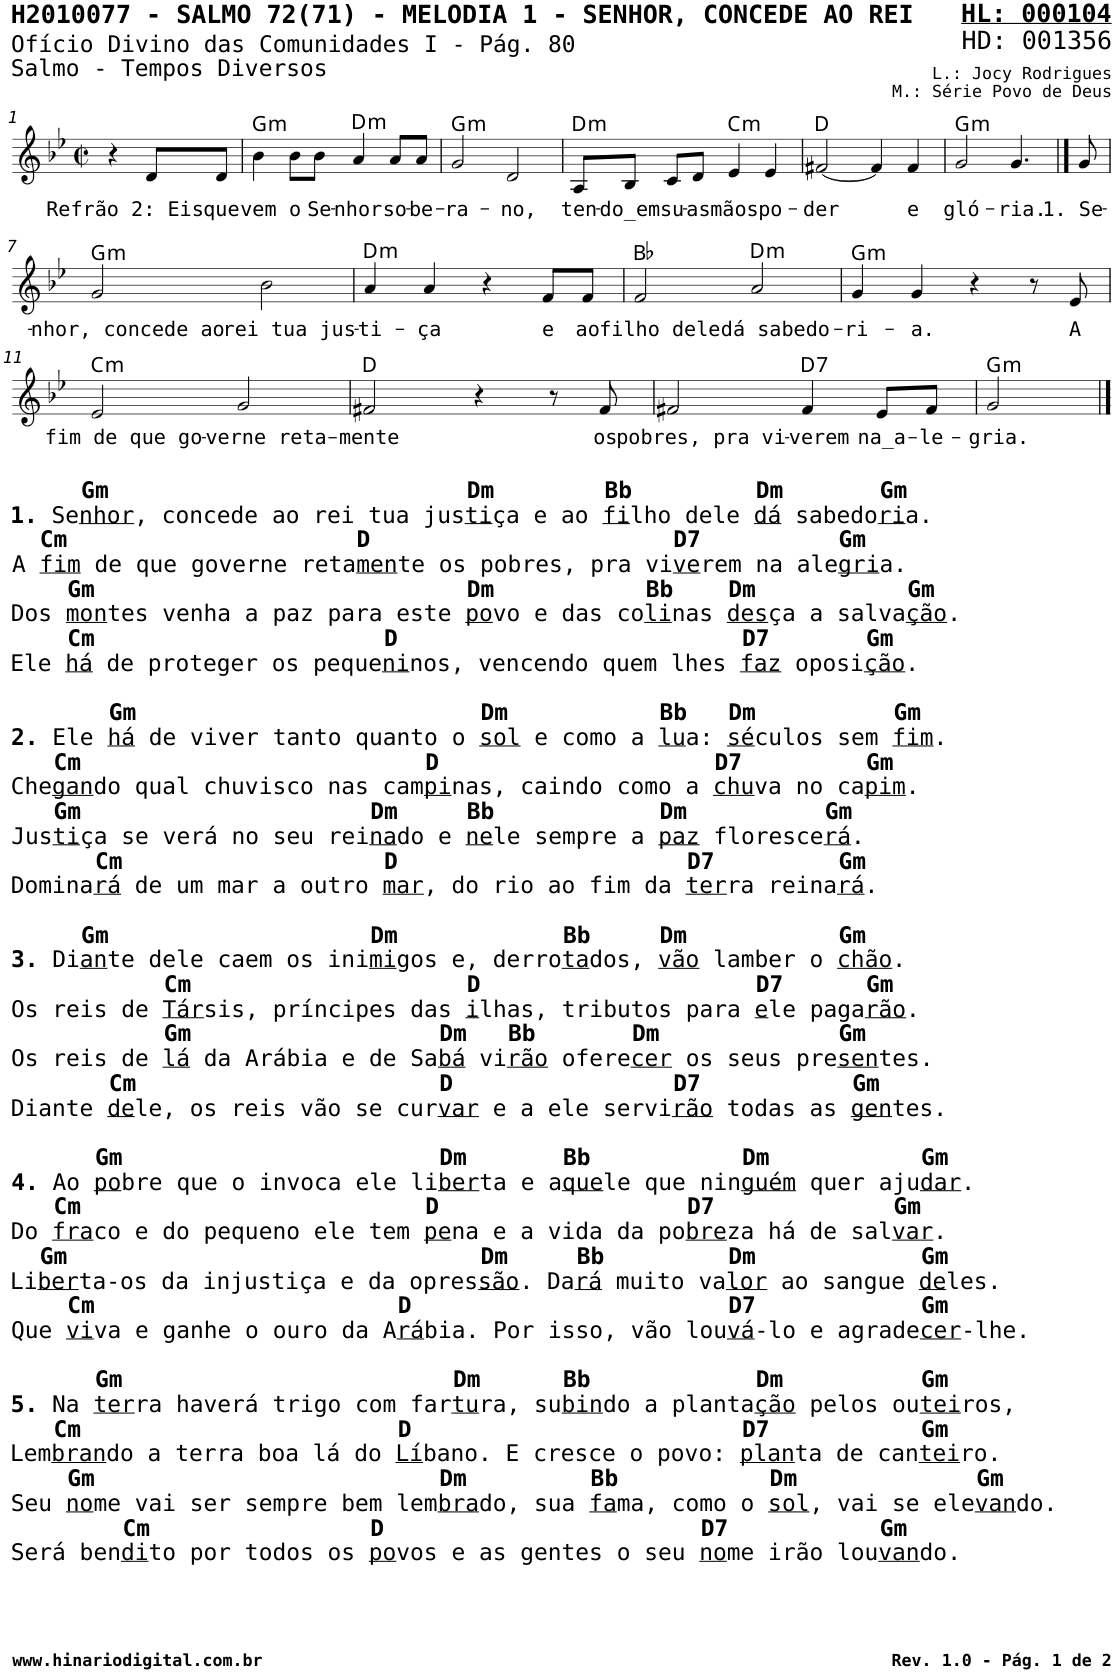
**kern	**text	**harte
*part1	*part1	*part1
*staff1	*staff1	*
*I"Voz	*	*
*I'V	*	*
*stria5	*	*
*clefG2	*	*
*k[b-e-]	*	*
*M2/2	*	*
*met(c|)	*	*
=1	=1	=1
4r	.	.
!	!LO:LY:b	!
8d/L	Refrão 2: Eis	.
!	!LO:LY:b	!
8d/J	que	.
=2	=2	=2
!	!LO:LY:b	!LO:H:kt=m
4b-\	vem	G:min
!	!LO:LY:b	!
8b-\L	o	.
!	!LO:LY:b	!
8b-\J	Se-	.
!	!LO:LY:b	!LO:H:kt=m
4a/	-nhor	D:min
!	!LO:LY:b	!
8a/L	so-	.
!	!LO:LY:b	!
8a/J	-be-	.
=3	=3	=3
!	!LO:LY:b	!LO:H:kt=m
2g/	-ra-	G:min
!	!LO:LY:b	!
2d/	-no,	.
=4	=4	=4
!	!LO:LY:b	!LO:H:kt=m
8A/L	ten-	D:min
!	!LO:LY:b	!
8B-/J	-do_em	.
!	!LO:LY:b	!
8c/L	su-	.
!	!LO:LY:b	!
8d/J	-as	.
!	!LO:LY:b	!LO:H:kt=m
4e-/	mãos	C:min
!	!LO:LY:b	!
4e-/	po-	.
=5	=5	=5
!	!LO:LY:b	!
[2f#X/	-der	D:maj
4f#/]	.	.
!	!LO:LY:b	!
4f#/	e	.
=6	=6	=6
!	!LO:LY:b	!LO:H:kt=m
2g/	gló-	G:min
!	!LO:LY:b	!
4.g/	-ria.	.
!	!LO:LY:b	!
8g/	1. Se-	.
!!LO:LB:g=z
=7	=7	=7
!	!LO:LY:b	!LO:H:kt=m
2g/	-nhor, concede ao	G:min
!	!LO:LY:b	!
2b-\	rei tua jus-	.
=8	=8	=8
!	!LO:LY:b	!LO:H:kt=m
4a/	-ti-	D:min
!	!LO:LY:b	!
4a/	-ça	.
4r	.	.
!	!LO:LY:b	!
8f/L	e	.
!	!LO:LY:b	!
8f/J	ao	.
=9	=9	=9
!	!LO:LY:b	!
2f/	filho dele	Bb:maj
!	!LO:LY:b	!LO:H:kt=m
2a/	dá sabedo-	D:min
=10	=10	=10
!	!LO:LY:b	!LO:H:kt=m
4g/	-ri-	G:min
!	!LO:LY:b	!
4g/	-a.	.
4r	.	.
8r	.	.
!	!LO:LY:b	!
8e-/	A	.
!!LO:LB:g=z
=11	=11	=11
!LO:TX:b:B:t=Gm                          Dm        Bb         Dm       Gm	!	!
!LO:TX:b:t=1.	!	!
!LO:TX:b:t=Se	!	!
!LO:TX:b:t=nhor	!	!
!LO:TX:b:t=, concede ao rei tua jus	!	!
!LO:TX:b:t=ti	!	!
!LO:TX:b:t=ça e ao	!	!
!LO:TX:b:t=fi	!	!
!LO:TX:b:t=lho dele	!	!
!LO:TX:b:t=dá	!	!
!LO:TX:b:t=sabedo	!	!
!LO:TX:b:t=ri	!	!
!LO:TX:b:t=a.	!	!
!LO:TX:b:B:t=Cm                     D                      D7          Gm	!	!
!LO:TX:b:t=A	!	!
!LO:TX:b:t=fim	!	!
!LO:TX:b:t=de que governe reta	!	!
!LO:TX:b:t=men	!	!
!LO:TX:b:t=te os pobres, pra vi	!	!
!LO:TX:b:t=ve	!	!
!LO:TX:b:t=rem na ale	!	!
!LO:TX:b:t=gri	!	!
!LO:TX:b:t=a.	!	!
!LO:TX:b:B:t=Gm                           Dm           Bb    Dm           Gm	!	!
!LO:TX:b:t=Dos	!	!
!LO:TX:b:t=mon	!	!
!LO:TX:b:t=tes venha a paz para este	!	!
!LO:TX:b:t=po	!	!
!LO:TX:b:t=vo e das co	!	!
!LO:TX:b:t=li	!	!
!LO:TX:b:t=nas	!	!
!LO:TX:b:t=des	!	!
!LO:TX:b:t=ça a salva	!	!
!LO:TX:b:t=ção	!	!
!LO:TX:b:t=.	!	!
!LO:TX:b:B:t=Cm                     D                         D7       Gm	!	!
!LO:TX:b:t=Ele	!	!
!LO:TX:b:t=há	!	!
!LO:TX:b:t=de proteger os peque	!	!
!LO:TX:b:t=ni	!	!
!LO:TX:b:t=nos, vencendo quem lhes	!	!
!LO:TX:b:t=faz	!	!
!LO:TX:b:t=oposi	!	!
!LO:TX:b:t=ção	!	!
!LO:TX:b:t=.	!	!
!LO:TX:b:B:t=Gm                         Dm           Bb   Dm          Gm	!	!
!LO:TX:b:t=2.	!	!
!LO:TX:b:t=Ele	!	!
!LO:TX:b:t=há	!	!
!LO:TX:b:t=de viver tanto quanto o	!	!
!LO:TX:b:t=sol	!	!
!LO:TX:b:t=e como a	!	!
!LO:TX:b:t=lu	!	!
!LO:TX:b:t=a&colon;	!	!
!LO:TX:b:t=sé	!	!
!LO:TX:b:t=culos sem	!	!
!LO:TX:b:t=fim	!	!
!LO:TX:b:t=.	!	!
!LO:TX:b:B:t=Cm                         D                    D7         Gm	!	!
!LO:TX:b:t=Che	!	!
!LO:TX:b:t=gan	!	!
!LO:TX:b:t=do qual chuvisco nas cam	!	!
!LO:TX:b:t=pi	!	!
!LO:TX:b:t=nas, caindo como a	!	!
!LO:TX:b:t=chu	!	!
!LO:TX:b:t=va no ca	!	!
!LO:TX:b:t=pim	!	!
!LO:TX:b:t=.	!	!
!LO:TX:b:B:t=Gm                     Dm     Bb            Dm          Gm	!	!
!LO:TX:b:t=Jus	!	!
!LO:TX:b:t=ti	!	!
!LO:TX:b:t=ça se verá no seu rei	!	!
!LO:TX:b:t=na	!	!
!LO:TX:b:t=do e	!	!
!LO:TX:b:t=ne	!	!
!LO:TX:b:t=le sempre a	!	!
!LO:TX:b:t=paz	!	!
!LO:TX:b:t=floresce	!	!
!LO:TX:b:t=rá	!	!
!LO:TX:b:t=.	!	!
!LO:TX:b:B:t=Cm                   D                     D7         Gm	!	!
!LO:TX:b:t=Domina	!	!
!LO:TX:b:t=rá	!	!
!LO:TX:b:t=de um mar a outro	!	!
!LO:TX:b:t=mar	!	!
!LO:TX:b:t=, do rio ao fim da	!	!
!LO:TX:b:t=ter	!	!
!LO:TX:b:t=ra reina	!	!
!LO:TX:b:t=rá	!	!
!LO:TX:b:t=.	!	!
!LO:TX:b:B:t=Gm                   Dm            Bb     Dm           Gm	!	!
!LO:TX:b:t=3.	!	!
!LO:TX:b:t=Di	!	!
!LO:TX:b:t=an	!	!
!LO:TX:b:t=te dele caem os ini	!	!
!LO:TX:b:t=mi	!	!
!LO:TX:b:t=gos e, derro	!	!
!LO:TX:b:t=ta	!	!
!LO:TX:b:t=dos,	!	!
!LO:TX:b:t=vão	!	!
!LO:TX:b:t=lamber o	!	!
!LO:TX:b:t=chão	!	!
!LO:TX:b:t=.	!	!
!LO:TX:b:B:t=Cm                    D                    D7      Gm	!	!
!LO:TX:b:t=Os reis de	!	!
!LO:TX:b:t=Tár	!	!
!LO:TX:b:t=sis, príncipes das	!	!
!LO:TX:b:t=i	!	!
!LO:TX:b:t=lhas, tributos para	!	!
!LO:TX:b:t=e	!	!
!LO:TX:b:t=le paga	!	!
!LO:TX:b:t=rão	!	!
!LO:TX:b:t=.	!	!
!LO:TX:b:B:t=Gm                  Dm   Bb       Dm             Gm	!	!
!LO:TX:b:t=Os reis de	!	!
!LO:TX:b:t=lá	!	!
!LO:TX:b:t=da Arábia e de Sa	!	!
!LO:TX:b:t=bá	!	!
!LO:TX:b:t=vi	!	!
!LO:TX:b:t=rão	!	!
!LO:TX:b:t=ofere	!	!
!LO:TX:b:t=cer	!	!
!LO:TX:b:t=os seus pre	!	!
!LO:TX:b:t=sen	!	!
!LO:TX:b:t=tes.	!	!
!LO:TX:b:B:t=Cm                      D                D7           Gm	!	!
!LO:TX:b:t=Diante	!	!
!LO:TX:b:t=de	!	!
!LO:TX:b:t=le, os reis vão se cur	!	!
!LO:TX:b:t=var	!	!
!LO:TX:b:t=e a ele servi	!	!
!LO:TX:b:t=rão	!	!
!LO:TX:b:t=todas as	!	!
!LO:TX:b:t=gen	!	!
!LO:TX:b:t=tes.	!	!
!LO:TX:b:B:t=Gm                       Dm       Bb           Dm           Gm	!	!
!LO:TX:b:t=4.	!	!
!LO:TX:b:t=Ao	!	!
!LO:TX:b:t=po	!	!
!LO:TX:b:t=bre que o invoca ele li	!	!
!LO:TX:b:t=ber	!	!
!LO:TX:b:t=ta e a	!	!
!LO:TX:b:t=que	!	!
!LO:TX:b:t=le que nin	!	!
!LO:TX:b:t=guém	!	!
!LO:TX:b:t=quer aju	!	!
!LO:TX:b:t=dar	!	!
!LO:TX:b:t=.	!	!
!LO:TX:b:B:t=Cm                         D                  D7             Gm	!	!
!LO:TX:b:t=Do	!	!
!LO:TX:b:t=fra	!	!
!LO:TX:b:t=co e do pequeno ele tem	!	!
!LO:TX:b:t=pe	!	!
!LO:TX:b:t=na e a vida da po	!	!
!LO:TX:b:t=bre	!	!
!LO:TX:b:t=za há de sal	!	!
!LO:TX:b:t=var	!	!
!LO:TX:b:t=.	!	!
!LO:TX:b:B:t=Gm                              Dm     Bb         Dm            Gm	!	!
!LO:TX:b:t=Li	!	!
!LO:TX:b:t=ber	!	!
!LO:TX:b:t=ta-os da injustiça e da opres	!	!
!LO:TX:b:t=são	!	!
!LO:TX:b:t=. Da	!	!
!LO:TX:b:t=rá	!	!
!LO:TX:b:t=muito va	!	!
!LO:TX:b:t=lor	!	!
!LO:TX:b:t=ao sangue	!	!
!LO:TX:b:t=de	!	!
!LO:TX:b:t=les.	!	!
!LO:TX:b:B:t=Cm                      D                       D7            Gm	!	!
!LO:TX:b:t=Que	!	!
!LO:TX:b:t=vi	!	!
!LO:TX:b:t=va e ganhe o ouro da A	!	!
!LO:TX:b:t=rá	!	!
!LO:TX:b:t=bia. Por isso, vão lou	!	!
!LO:TX:b:t=vá	!	!
!LO:TX:b:t=-lo e agrade	!	!
!LO:TX:b:t=cer	!	!
!LO:TX:b:t=-lhe.	!	!
!LO:TX:b:B:t=Gm                        Dm      Bb            Dm          Gm	!	!
!LO:TX:b:t=5.	!	!
!LO:TX:b:t=Na	!	!
!LO:TX:b:t=ter	!	!
!LO:TX:b:t=ra haverá trigo com far	!	!
!LO:TX:b:t=tu	!	!
!LO:TX:b:t=ra, su	!	!
!LO:TX:b:t=bin	!	!
!LO:TX:b:t=do a planta	!	!
!LO:TX:b:t=ção	!	!
!LO:TX:b:t=pelos ou	!	!
!LO:TX:b:t=tei	!	!
!LO:TX:b:t=ros,	!	!
!LO:TX:b:B:t=Cm                       D                        D7           Gm	!	!
!LO:TX:b:t=Lem	!	!
!LO:TX:b:t=bran	!	!
!LO:TX:b:t=do a terra boa lá do	!	!
!LO:TX:b:t=Lí	!	!
!LO:TX:b:t=bano. E cresce o povo&colon;	!	!
!LO:TX:b:t=plan	!	!
!LO:TX:b:t=ta de can	!	!
!LO:TX:b:t=tei	!	!
!LO:TX:b:t=ro.	!	!
!LO:TX:b:B:t=Gm                         Dm         Bb           Dm             Gm	!	!
!LO:TX:b:t=Seu	!	!
!LO:TX:b:t=no	!	!
!LO:TX:b:t=me vai ser sempre bem lem	!	!
!LO:TX:b:t=bra	!	!
!LO:TX:b:t=do, sua	!	!
!LO:TX:b:t=fa	!	!
!LO:TX:b:t=ma, como o	!	!
!LO:TX:b:t=sol	!	!
!LO:TX:b:t=, vai se ele	!	!
!LO:TX:b:t=van	!	!
!LO:TX:b:t=do.	!	!
!LO:TX:b:B:t=Cm                D                       D7           Gm	!	!
!LO:TX:b:t=Será ben	!	!
!LO:TX:b:t=di	!	!
!LO:TX:b:t=to por todos os	!	!
!LO:TX:b:t=po	!	!
!LO:TX:b:t=vos e as gentes o seu	!	!
!LO:TX:b:t=no	!	!
!LO:TX:b:t=me irão lou	!	!
!LO:TX:b:t=van	!	!
!LO:TX:b:t=do.	!	!
!	!LO:LY:b	!LO:H:kt=m
2e-/	fim de que go-	C:min
!	!LO:LY:b	!
2g/	-verne reta-	.
=12	=12	=12
!	!LO:LY:b	!
2f#X/	-mente	D:maj
4r	.	.
8r	.	.
!	!LO:LY:b	!
8f#/	os	.
=13	=13	=13
!	!LO:LY:b	!
2f#X/	pobres, pra vi-	.
!	!LO:LY:b	!LO:H:kt=7
4f#/	-verem	D:7
!	!LO:LY:b	!
8e-/L	na_a-	.
!	!LO:LY:b	!
8f#/J	-le-	.
=14	=14	=14
!	!LO:LY:b	!LO:H:kt=m
2g/	-gria.	G:min
==	==	==
*-	*-	*-
